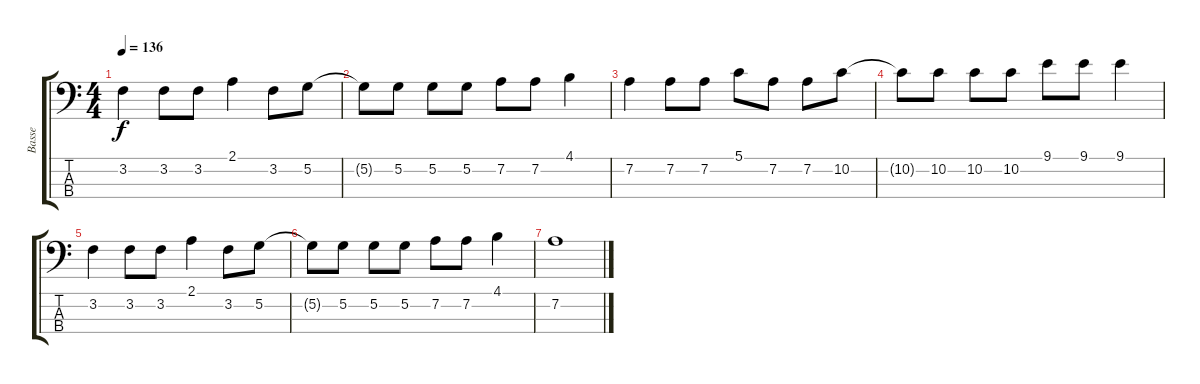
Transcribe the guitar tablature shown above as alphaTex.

\track ("Basse" "Basse") {instrument electricbassfinger}
\staff {score tabs}
\tuning (G2 D2 A1 E1) {hide}
\ts (4 4)
\tempo 136
\clef f4
\ks c
3.2.4{dy f} 3.2.8 3.2.8 2.1.4 3.2.8 5.2.8 |
5.2{t}.8 5.2.8 5.2.8 5.2.8 7.2.8 7.2.8 4.1.4 |
7.2.4 7.2.8 7.2.8 5.1.8 7.2.8 7.2.8 10.2.8 |
10.2{t}.8 10.2.8 10.2.8 10.2.8 9.1.8 9.1.8 9.1.4 |
3.2.4 3.2.8 3.2.8 2.1.4 3.2.8 5.2.8 |
5.2{t}.8 5.2.8 5.2.8 5.2.8 7.2.8 7.2.8 4.1.4 |
7.2.1
